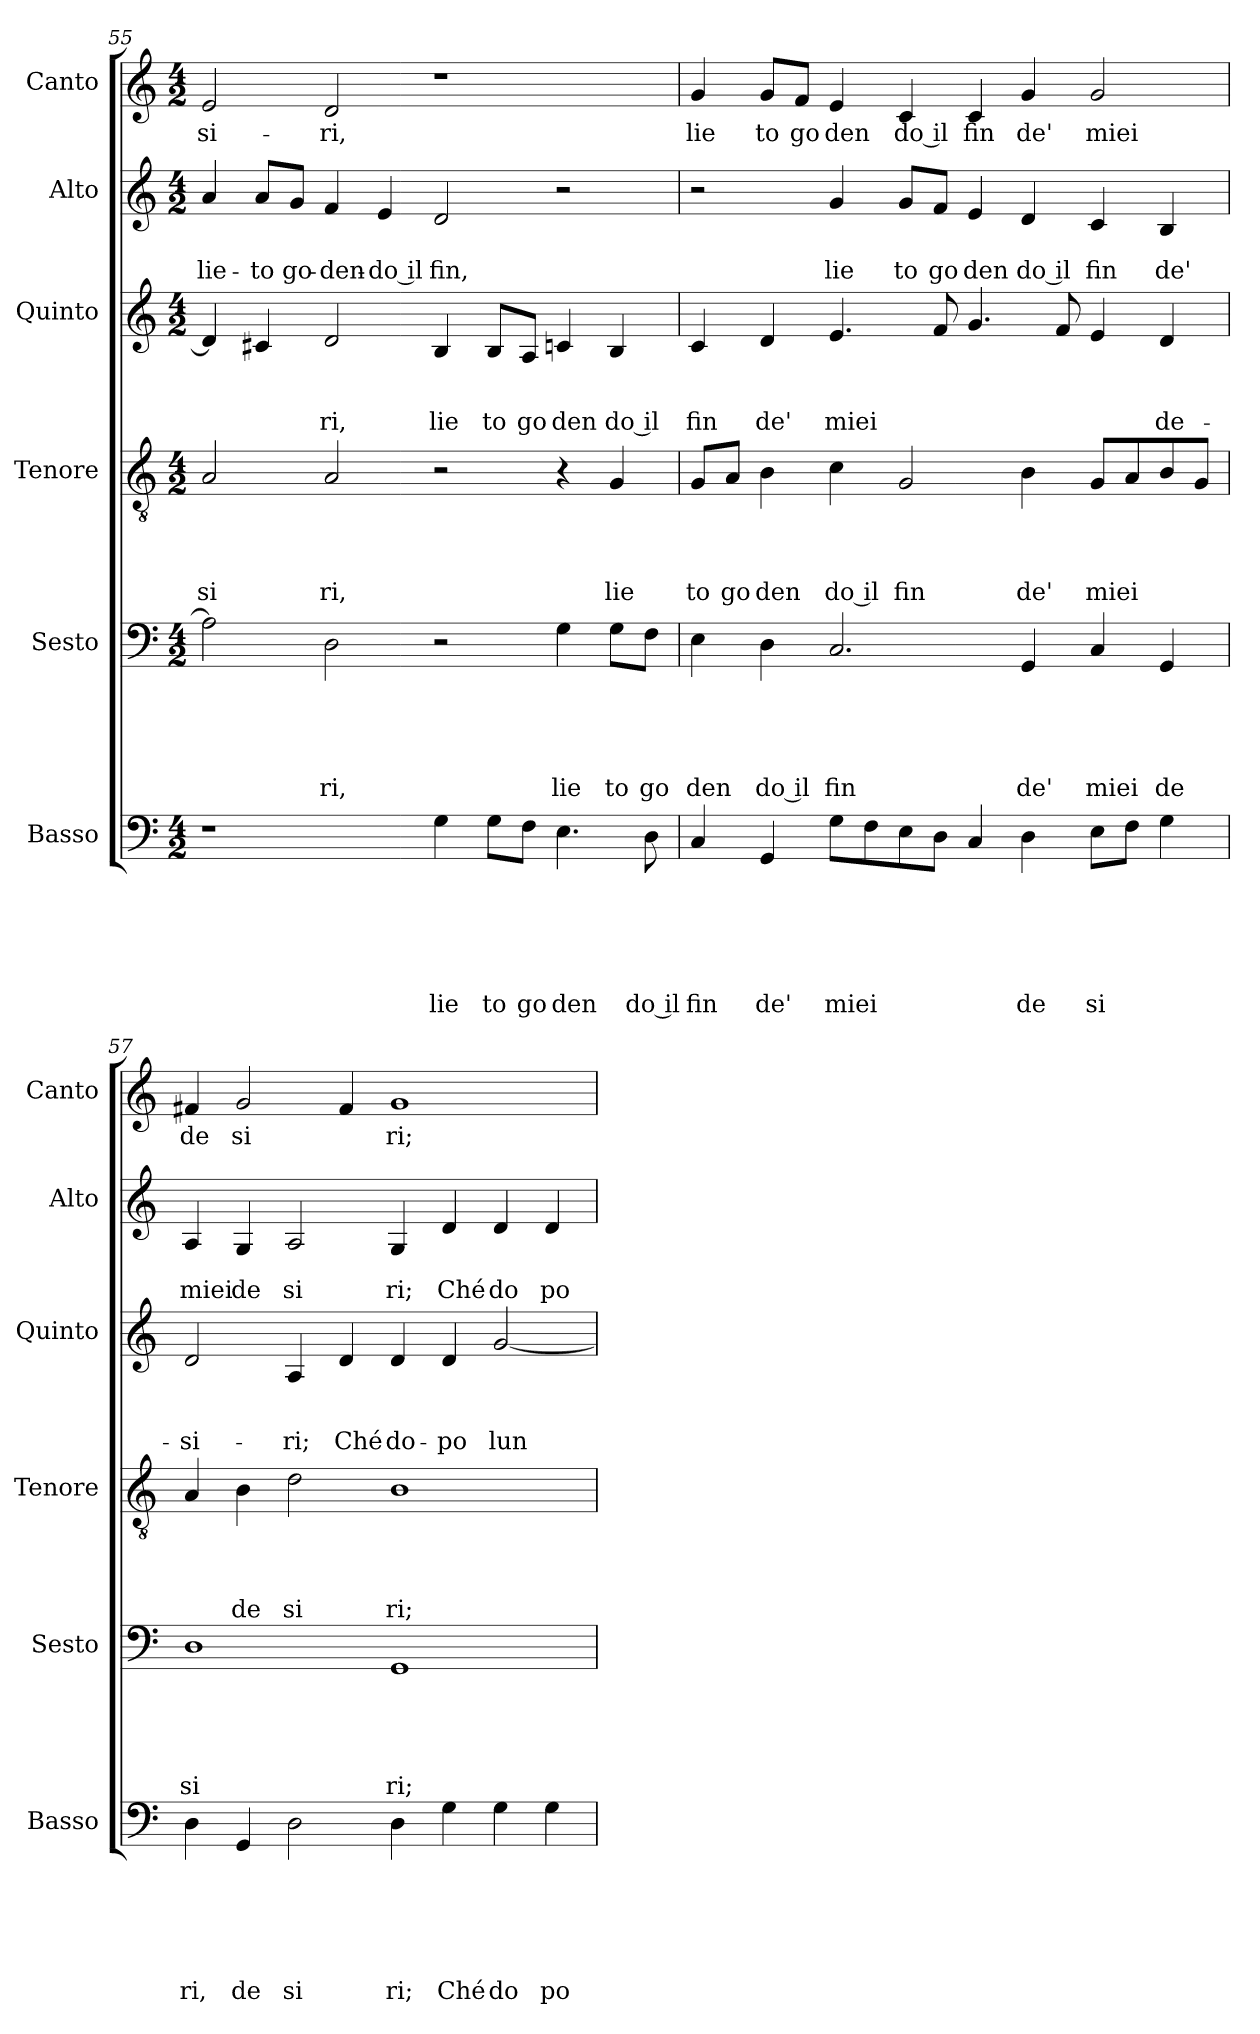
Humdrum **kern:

**kern	**text	**text	**text	**text	**text	**text	**kern	**text	**text	**text	**text	**text	**kern	**text	**text	**text	**text	**kern	**text	**text	**text	**kern	**text	**text	**kern	**text
*part6	*part6	*part6	*part6	*part6	*part6	*part6	*part5	*part5	*part5	*part5	*part5	*part5	*part4	*part4	*part4	*part4	*part4	*part3	*part3	*part3	*part3	*part2	*part2	*part2	*part1	*part1
*staff6	*staff6	*staff6	*staff6	*staff6	*staff6	*staff6	*staff5	*staff5	*staff5	*staff5	*staff5	*staff5	*staff4	*staff4	*staff4	*staff4	*staff4	*staff3	*staff3	*staff3	*staff3	*staff2	*staff2	*staff2	*staff1	*staff1
*I"Basso	*	*	*	*	*	*	*I"Sesto	*	*	*	*	*	*I"Tenore	*	*	*	*	*I"Quinto	*	*	*	*I"Alto	*	*	*I"Canto	*
*I'Basso	*	*	*	*	*	*	*I'Sesto	*	*	*	*	*	*I'Tenore	*	*	*	*	*I'Quinto	*	*	*	*I'Alto	*	*	*I'Canto	*
*clefF4	*	*	*	*	*	*	*clefF4	*	*	*	*	*	*clefGv2	*	*	*	*	*clefG2	*	*	*	*clefG2	*	*	*clefG2	*
*k[]	*	*	*	*	*	*	*k[]	*	*	*	*	*	*k[]	*	*	*	*	*k[]	*	*	*	*k[]	*	*	*k[]	*
*C:	*	*	*	*	*	*	*C:	*	*	*	*	*	*C:	*	*	*	*	*C:	*	*	*	*C:	*	*	*C:	*
*M4/2	*	*	*	*	*	*	*M4/2	*	*	*	*	*	*M4/2	*	*	*	*	*M4/2	*	*	*	*M4/2	*	*	*M4/2	*
=55	=55	=55	=55	=55	=55	=55	=55	=55	=55	=55	=55	=55	=55	=55	=55	=55	=55	=55	=55	=55	=55	=55	=55	=55	=55	=55
!	!	!	!	!	!	!	!	!	!	!	!	!	!	!	!	!	!LO:LY:b	!	!	!	!	!	!	!LO:LY:b	!	!LO:LY:b
1r	.	.	.	.	.	.	2A\]	.	.	.	.	.	2A/	.	.	.	si	4d/]	.	.	.	4a/	.	lie-	2e/	-si-
!	!	!	!	!	!	!	!	!	!	!	!	!	!	!	!	!	!	!	!	!	!	!	!	!LO:LY:b	!	!
.	.	.	.	.	.	.	.	.	.	.	.	.	.	.	.	.	.	4c#X/	.	.	.	8a/L	.	-to	.	.
!	!	!	!	!	!	!	!	!	!	!	!	!	!	!	!	!	!	!	!	!	!	!	!	!LO:LY:b	!	!
.	.	.	.	.	.	.	.	.	.	.	.	.	.	.	.	.	.	.	.	.	.	8g/J	.	go-	.	.
!	!	!	!	!	!	!	!	!	!	!	!	!LO:LY:b	!	!	!	!	!LO:LY:b	!	!	!	!LO:LY:b	!	!	!LO:LY:b	!	!LO:LY:b
.	.	.	.	.	.	.	2D\	.	.	.	.	ri,	2A/	.	.	.	ri,	2d/	.	.	ri,	4f/	.	-den-	2d/	-ri,
!	!	!	!	!	!	!	!	!	!	!	!	!	!	!	!	!	!	!	!	!	!	!	!	!LO:LY:b:rj	!	!
.	.	.	.	.	.	.	.	.	.	.	.	.	.	.	.	.	.	.	.	.	.	4e/	.	-do il	.	.
!	!	!	!	!	!	!LO:LY:b	!	!	!	!	!	!	!	!	!	!	!	!	!	!	!LO:LY:b	!	!	!LO:LY:b	!	!
4G\	.	.	.	.	.	lie	2r	.	.	.	.	.	2r	.	.	.	.	4B/	.	.	lie	2d/	.	fin,	1r	.
!	!	!	!	!	!	!LO:LY:b	!	!	!	!	!	!	!	!	!	!	!	!	!	!	!LO:LY:b	!	!	!	!	!
8G\L	.	.	.	.	.	to	.	.	.	.	.	.	.	.	.	.	.	8B/L	.	.	to	.	.	.	.	.
!	!	!	!	!	!	!LO:LY:b	!	!	!	!	!	!	!	!	!	!	!	!	!	!	!LO:LY:b	!	!	!	!	!
8F\J	.	.	.	.	.	go	.	.	.	.	.	.	.	.	.	.	.	8A/J	.	.	go	.	.	.	.	.
!	!	!	!	!	!	!LO:LY:b	!	!	!	!	!	!LO:LY:b	!	!	!	!	!	!	!	!	!LO:LY:b	!	!	!	!	!
4.E\	.	.	.	.	.	den	4G\	.	.	.	.	lie	4r	.	.	.	.	4cn/	.	.	den	2r	.	.	.	.
!	!	!	!	!	!	!	!	!	!	!	!	!LO:LY:b	!	!	!	!	!LO:LY:b	!	!	!	!LO:LY:b:rj	!	!	!	!	!
.	.	.	.	.	.	.	8G\L	.	.	.	.	to	4G/	.	.	.	lie	4B/	.	.	do il	.	.	.	.	.
!	!	!	!	!	!	!LO:LY:b:rj	!	!	!	!	!	!LO:LY:b	!	!	!	!	!	!	!	!	!	!	!	!	!	!
8D\	.	.	.	.	.	do il	8F\J	.	.	.	.	go	.	.	.	.	.	.	.	.	.	.	.	.	.	.
!!LO:PB:g=z
=56	=56	=56	=56	=56	=56	=56	=56	=56	=56	=56	=56	=56	=56	=56	=56	=56	=56	=56	=56	=56	=56	=56	=56	=56	=56	=56
!	!	!	!	!	!	!LO:LY:b	!	!	!	!	!	!LO:LY:b	!	!	!	!	!LO:LY:b	!	!	!	!LO:LY:b	!	!	!	!	!LO:LY:b
4C/	.	.	.	.	.	fin	4E\	.	.	.	.	den	8G/L	.	.	.	to	4c/	.	.	fin	2r	.	.	4g/	lie
!	!	!	!	!	!	!	!	!	!	!	!	!	!	!	!	!	!LO:LY:b	!	!	!	!	!	!	!	!	!
.	.	.	.	.	.	.	.	.	.	.	.	.	8A/J	.	.	.	go	.	.	.	.	.	.	.	.	.
!	!	!	!	!	!	!LO:LY:b	!	!	!	!	!	!LO:LY:b:rj	!	!	!	!	!LO:LY:b	!	!	!	!LO:LY:b	!	!	!	!	!LO:LY:b
4GG/	.	.	.	.	.	de'	4D\	.	.	.	.	do il	4B\	.	.	.	den	4d/	.	.	de'	.	.	.	8g/L	to
!	!	!	!	!	!	!	!	!	!	!	!	!	!	!	!	!	!	!	!	!	!	!	!	!	!	!LO:LY:b
.	.	.	.	.	.	.	.	.	.	.	.	.	.	.	.	.	.	.	.	.	.	.	.	.	8f/J	go
!	!	!	!	!	!	!LO:LY:b	!	!	!	!	!	!LO:LY:b	!	!	!	!	!LO:LY:b:rj	!	!	!	!LO:LY:b	!	!	!LO:LY:b	!	!LO:LY:b
8G\L	.	.	.	.	.	miei	2.C/	.	.	.	.	fin	4c\	.	.	.	do il	4.e/	.	.	miei	4g/	.	lie	4e/	den
8F\	.	.	.	.	.	.	.	.	.	.	.	.	.	.	.	.	.	.	.	.	.	.	.	.	.	.
!	!	!	!	!	!	!	!	!	!	!	!	!	!	!	!	!	!LO:LY:b	!	!	!	!	!	!	!LO:LY:b	!	!LO:LY:b:rj
8E\	.	.	.	.	.	.	.	.	.	.	.	.	2G/	.	.	.	fin	.	.	.	.	8g/L	.	to	4c/	do il
!	!	!	!	!	!	!	!	!	!	!	!	!	!	!	!	!	!	!	!	!	!	!	!	!LO:LY:b	!	!
8D\J	.	.	.	.	.	.	.	.	.	.	.	.	.	.	.	.	.	8f/	.	.	.	(8f/J	.	go	.	.
!	!	!	!	!	!	!	!	!	!	!	!	!	!	!	!	!	!	!	!	!	!	!	!	!LO:LY:b	!	!LO:LY:b
4C/	.	.	.	.	.	.	.	.	.	.	.	.	.	.	.	.	.	4.g/	.	.	.	4e/	.	den	4c/	fin
!	!	!	!	!	!	!LO:LY:b	!	!	!	!	!	!LO:LY:b	!	!	!	!	!LO:LY:b	!	!	!	!	!	!	!LO:LY:b:rj	!	!LO:LY:b
4D\	.	.	.	.	.	de	4GG/	.	.	.	.	de'	4B\	.	.	.	de'	.	.	.	.	4d/	.	do il	4g/	de'
.	.	.	.	.	.	.	.	.	.	.	.	.	.	.	.	.	.	8f/	.	.	.	.	.	.	.	.
!	!	!	!	!	!	!LO:LY:b	!	!	!	!	!	!LO:LY:b	!	!	!	!	!LO:LY:b	!	!	!	!	!	!	!LO:LY:b	!	!LO:LY:b
8E\L	.	.	.	.	.	si	4C/	.	.	.	.	miei	8G/L	.	.	.	miei	4e/	.	.	.	4c/	.	fin	2g/	miei
8F\J	.	.	.	.	.	.	.	.	.	.	.	.	8A/	.	.	.	.	.	.	.	.	.	.	.	.	.
!	!	!	!	!	!	!	!	!	!	!	!	!LO:LY:b	!	!	!	!	!	!	!	!	!LO:LY:b	!	!	!LO:LY:b	!	!
4G\	.	.	.	.	.	.	4GG/	.	.	.	.	de	8B/	.	.	.	.	4d/	.	.	de-	4B/	.	de'	.	.
.	.	.	.	.	.	.	.	.	.	.	.	.	8G/J	.	.	.	.	.	.	.	.	.	.	.	.	.
=57	=57	=57	=57	=57	=57	=57	=57	=57	=57	=57	=57	=57	=57	=57	=57	=57	=57	=57	=57	=57	=57	=57	=57	=57	=57	=57
!	!	!	!	!	!	!LO:LY:b	!	!	!	!	!	!LO:LY:b	!	!	!	!	!	!	!	!	!LO:LY:b	!	!	!LO:LY:b	!	!LO:LY:b
4D\	.	.	.	.	.	ri,	1D	.	.	.	.	si	4A/	.	.	.	.	2d/	.	.	-si-	4A/	.	miei	4f#X/	de
!	!	!	!	!	!	!LO:LY:b	!	!	!	!	!	!	!	!	!	!	!LO:LY:b	!	!	!	!	!	!	!LO:LY:b	!	!LO:LY:b
4GG/	.	.	.	.	.	de	.	.	.	.	.	.	4B\	.	.	.	de	.	.	.	.	4G/	.	de	2g/	si
!	!	!	!	!	!	!LO:LY:b	!	!	!	!	!	!	!	!	!	!	!LO:LY:b	!	!	!	!LO:LY:b	!	!	!LO:LY:b	!	!
2D\	.	.	.	.	.	si	.	.	.	.	.	.	2d\	.	.	.	si	4A/	.	.	-ri;	2A/	.	si	.	.
!	!	!	!	!	!	!	!	!	!	!	!	!	!	!	!	!	!	!	!	!	!LO:LY:b	!	!	!	!	!
.	.	.	.	.	.	.	.	.	.	.	.	.	.	.	.	.	.	4d/	.	.	Ché	.	.	.	4f#/	.
!	!	!	!	!	!	!LO:LY:b	!	!	!	!	!	!LO:LY:b	!	!	!	!	!LO:LY:b	!	!	!	!LO:LY:b	!	!	!LO:LY:b	!	!LO:LY:b
4D\	.	.	.	.	.	ri;	1GG	.	.	.	.	ri;	1B	.	.	.	ri;	4d/	.	.	do-	4G/	.	ri;	1g	ri;
!	!	!	!	!	!	!LO:LY:b	!	!	!	!	!	!	!	!	!	!	!	!	!	!	!LO:LY:b	!	!	!LO:LY:b	!	!
4G\	.	.	.	.	.	Ché	.	.	.	.	.	.	.	.	.	.	.	4d/	.	.	-po	4d/	.	Ché	.	.
!	!	!	!	!	!	!LO:LY:b	!	!	!	!	!	!	!	!	!	!	!	!	!	!	!LO:LY:b	!	!	!LO:LY:b	!	!
4G\	.	.	.	.	.	do	.	.	.	.	.	.	.	.	.	.	.	[<2g/	.	.	lun-	4d/	.	do	.	.
!	!	!	!	!	!	!LO:LY:b	!	!	!	!	!	!	!	!	!	!	!	!	!	!	!	!	!	!LO:LY:b	!	!
4G\	.	.	.	.	.	po	.	.	.	.	.	.	.	.	.	.	.	.	.	.	.	4d/	.	po	.	.
=	=	=	=	=	=	=	=	=	=	=	=	=	=	=	=	=	=	=	=	=	=	=	=	=	=	=
*-	*-	*-	*-	*-	*-	*-	*-	*-	*-	*-	*-	*-	*-	*-	*-	*-	*-	*-	*-	*-	*-	*-	*-	*-	*-	*-
